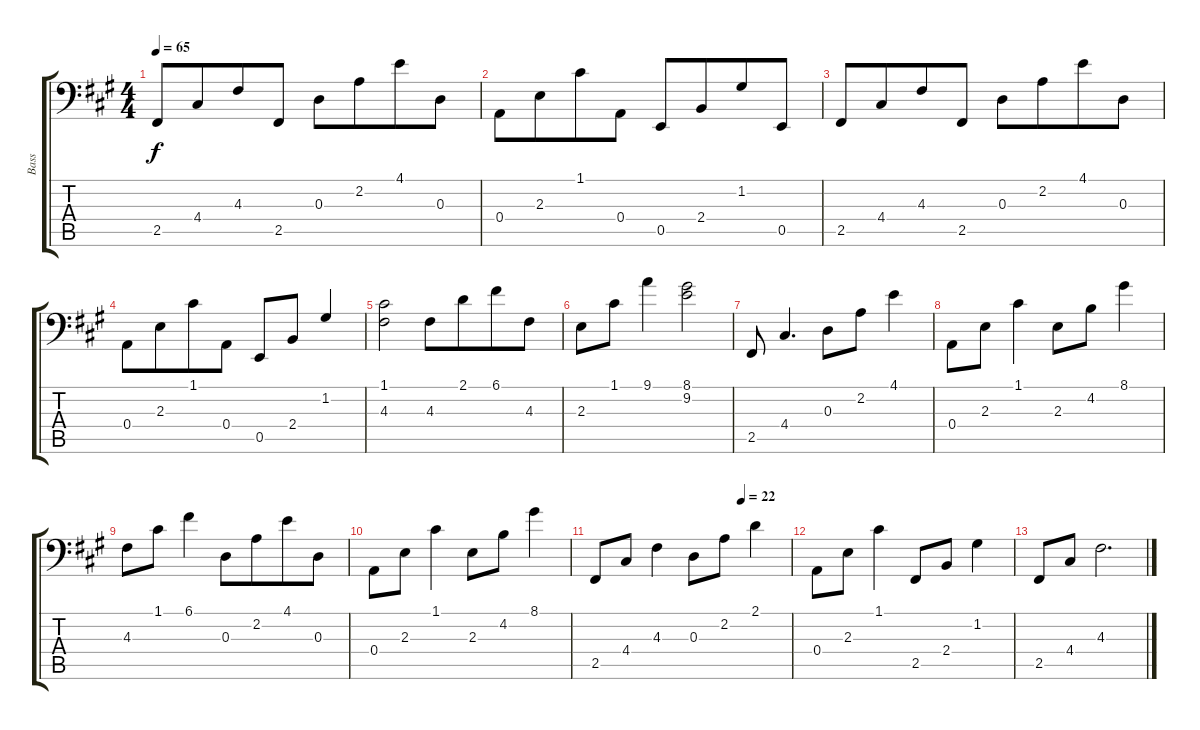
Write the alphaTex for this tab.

\track ("Bass" "Bass") {solo instrument electricbassfinger}
\staff {score tabs}
\tuning (C3 G2 D2 A1 E1 B0) {hide}
\ts (4 4)
\tempo 65
\clef f4
\ks a
2.5.8{dy f} 4.4.8{beam merge} 4.3.8 2.5.8 0.3.8 2.2.8{beam merge} 4.1.8 0.3.8 |
0.4.8 2.3.8{beam merge} 1.1.8 0.4.8 0.5.8 2.4.8{beam merge} 1.2.8 0.5.8 |
2.5.8 4.4.8{beam merge} 4.3.8 2.5.8 0.3.8 2.2.8{beam merge} 4.1.8 0.3.8 |
0.4.8 2.3.8{beam merge} 1.1.8 0.4.8 0.5.8 2.4.8{beam merge} 1.2.4 |
(1.1 4.3).2 4.3.8 2.1.8{beam merge} 6.1.8 4.3.8 |
2.3.8 1.1.8 9.1.4 (8.1 9.2).2 |
2.5.8 4.4.4{d} 0.3.8 2.2.8 4.1.4 |
0.4.8 2.3.8{beam merge} 1.1.4 2.3.8 4.2.8 8.1.4 |
4.3.8 1.1.8 6.1.4 0.3.8 2.2.8{beam merge} 4.1.8 0.3.8 |
0.4.8 2.3.8{beam merge} 1.1.4 2.3.8 4.2.8 8.1.4 |
\tempo (22 0.75)
2.5.8 4.4.8 4.3.4 0.3.8 2.2.8 2.1.4 |
0.4.8 2.3.8{beam merge} 1.1.4 2.5.8 2.4.8 1.2.4 |
2.5.8 4.4.8 4.3.2{d}
